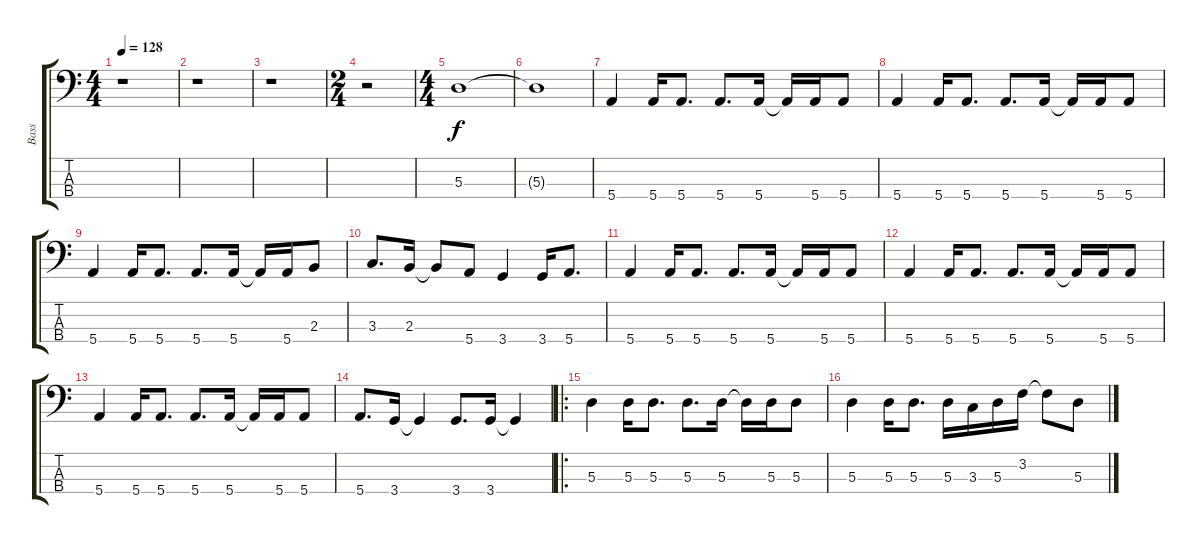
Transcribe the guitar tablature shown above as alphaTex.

\track ("Bass" "Bass") {instrument electricbassfinger}
\staff {score tabs}
\tuning (G2 D2 A1 E1) {hide}
\ts (4 4)
\tempo 128
\clef f4
\ks c
r.1{dy f instrument electricbassfinger} |
r.1 |
r.1 |
\ts (2 4)
r.2 |
\ts (4 4)
5.3.1 |
5.3{t}.1 |
5.4.4 5.4.16 5.4.8{d} 5.4.8{d} 5.4.16 5.4{t}.16 5.4.16 5.4.8 |
5.4.4 5.4.16 5.4.8{d} 5.4.8{d} 5.4.16 5.4{t}.16 5.4.16 5.4.8 |
5.4.4 5.4.16 5.4.8{d} 5.4.8{d} 5.4.16 5.4{t}.16 5.4.16 2.3.8 |
3.3.8{d} 2.3.16 2.3{t}.8 5.4.8 3.4.4 3.4.16 5.4.8{d} |
5.4.4 5.4.16 5.4.8{d} 5.4.8{d} 5.4.16 5.4{t}.16 5.4.16 5.4.8 |
5.4.4 5.4.16 5.4.8{d} 5.4.8{d} 5.4.16 5.4{t}.16 5.4.16 5.4.8 |
5.4.4 5.4.16 5.4.8{d} 5.4.8{d} 5.4.16 5.4{t}.16 5.4.16 5.4.8 |
5.4.8{d} 3.4.16 3.4{t}.4 3.4.8{d} 3.4.16 3.4{t}.4 |
\ro
5.3.4 5.3.16 5.3.8{d} 5.3.8{d} 5.3.16 5.3{t}.16 5.3.16 5.3.8 |
5.3.4 5.3.16 5.3.8{d} 5.3.16 3.3.16 5.3.16 3.2.16 3.2{t}.8 5.3.8
